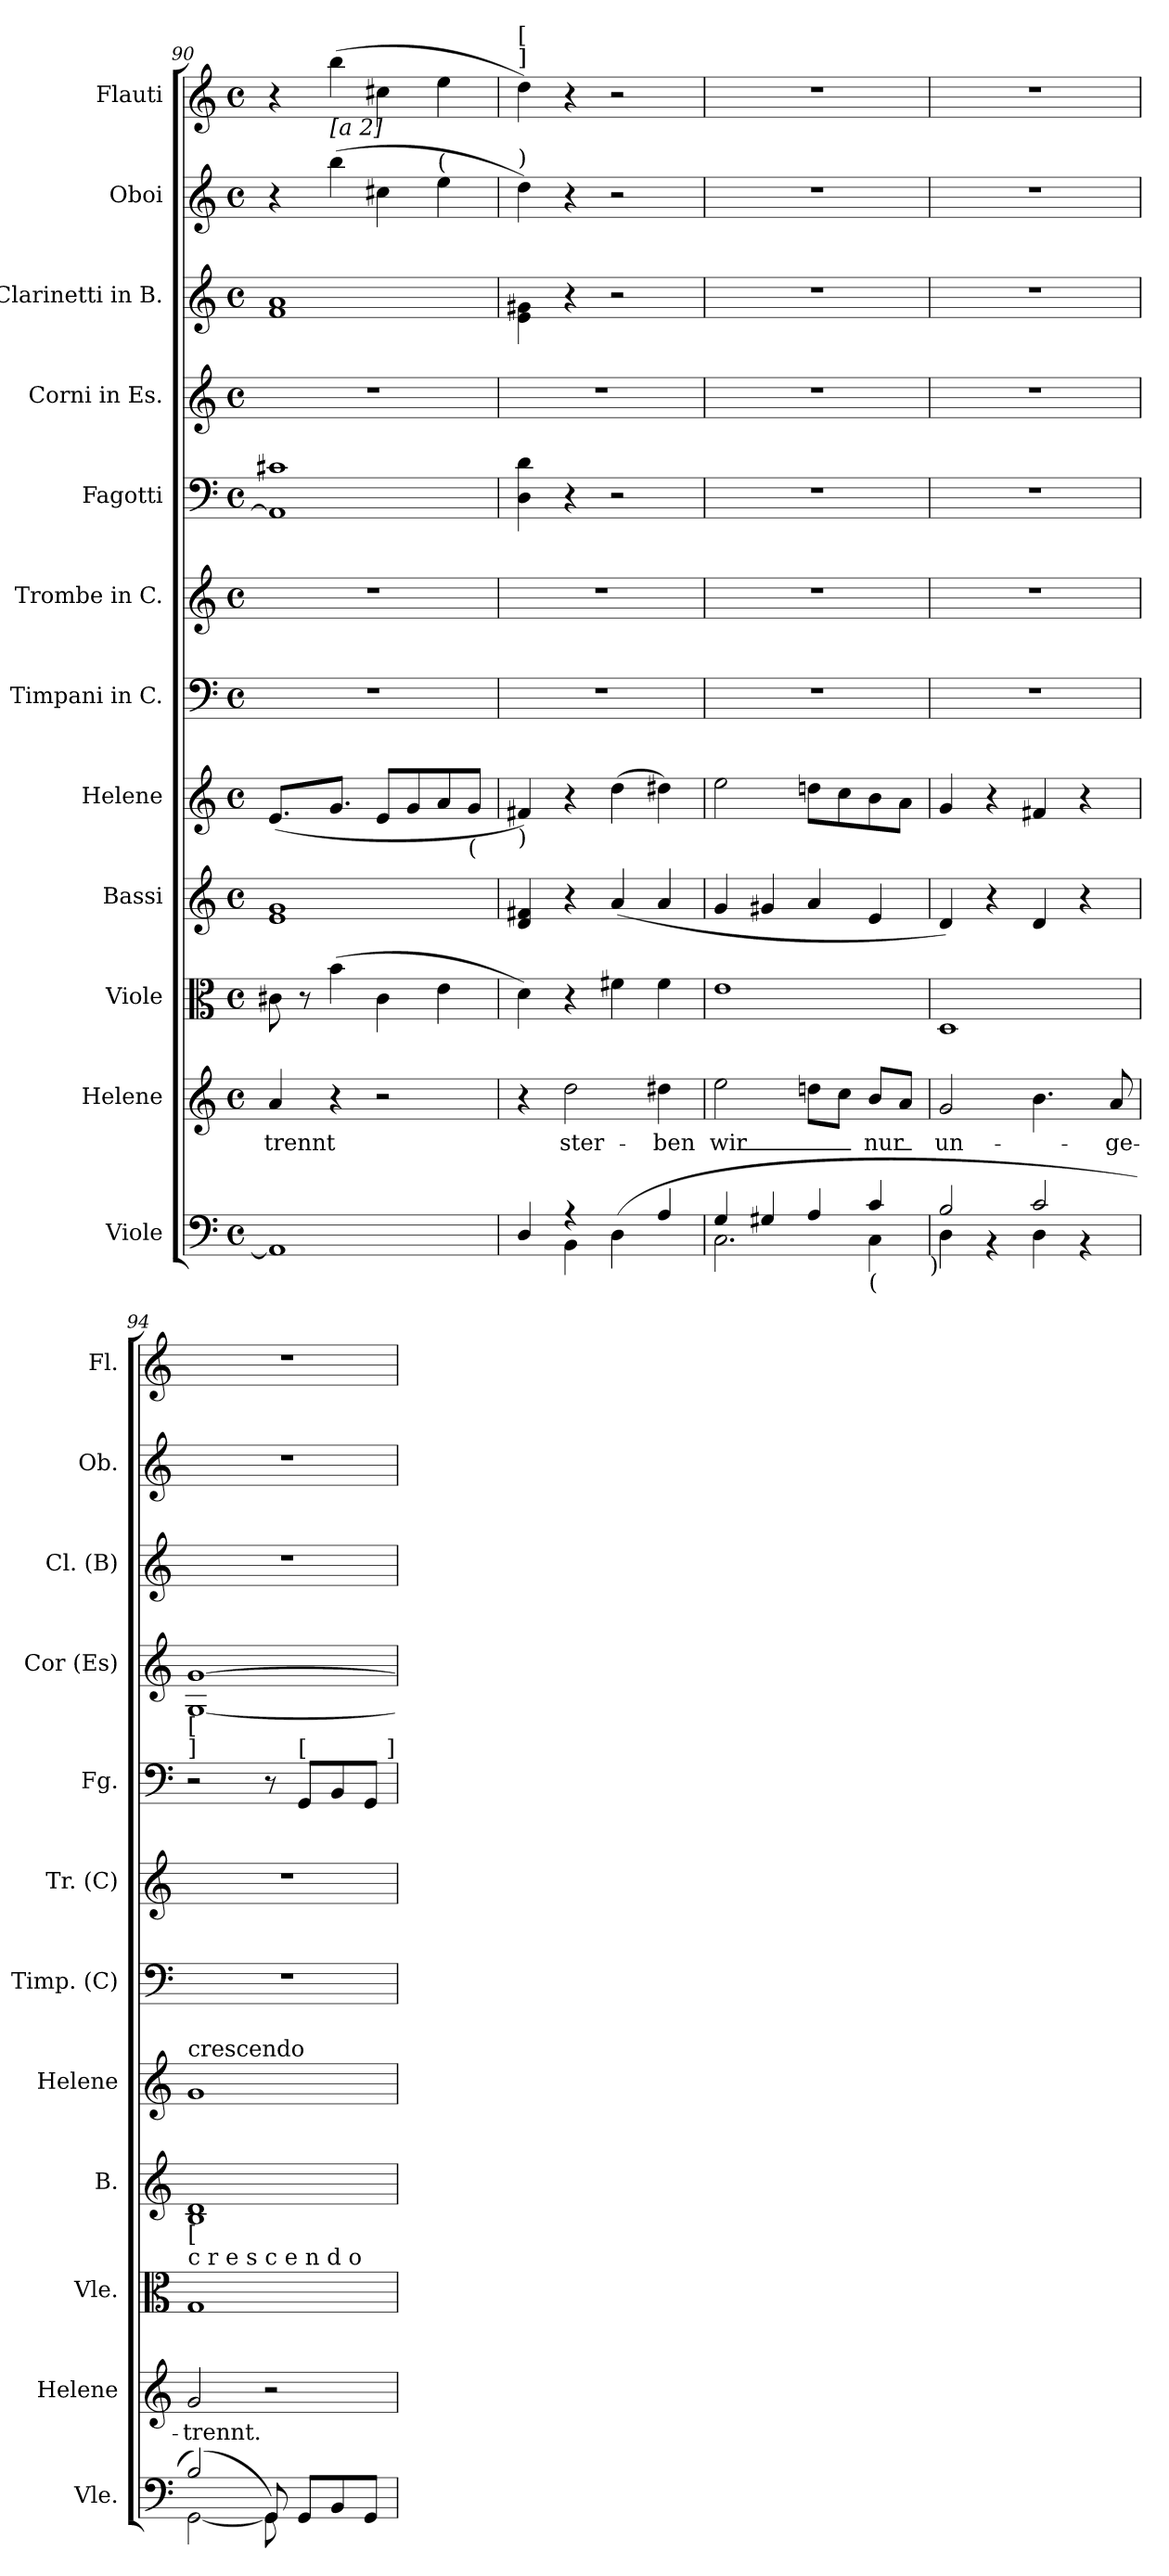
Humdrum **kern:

**kern	**kern	**text	**kern	**kern	**kern	**kern	**kern	**kern	**kern	**kern	**kern	**kern
*part12	*part11	*part11	*part10	*part9	*part8	*part7	*part6	*part5	*part4	*part3	*part2	*part1
*staff12	*staff11	*staff11	*staff10	*staff9	*staff8	*staff7	*staff6	*staff5	*staff4	*staff3	*staff2	*staff1
*I"Viole	*I"Helene	*	*I"Viole	*I"Bassi	*I"Helene	*I"Timpani in C.	*I"Trombe in C.	*I"Fagotti	*I"Corni in Es.	*I"Clarinetti in B.	*I"Oboi	*I"Flauti
*I'Vle.	*I'Helene	*	*I'Vle.	*I'B.	*I'Helene	*I'Timp. (C)	*I'Tr. (C)	*I'Fg.	*I'Cor (Es)	*I'Cl. (B)	*I'Ob.	*I'Fl.
*clefF4	*clefG2	*	*clefC3	*clefG2	*clefG2	*clefF4	*clefG2	*clefF4	*clefG2	*clefG2	*clefG2	*clefG2
*	*	*	*	*	*	*	*	*	*ITrd4c7	*ITrd1c2	*	*
*M4/4	*M4/4	*	*M4/4	*M4/4	*M4/4	*M4/4	*M4/4	*M4/4	*M4/4	*M4/4	*M4/4	*M4/4
*met(c)	*met(c)	*	*met(c)	*met(c)	*met(c)	*met(c)	*met(c)	*met(c)	*met(c)	*met(c)	*met(c)	*met(c)
*	*	*	*	*	*Xtuplet	*	*	*	*	*	*	*
=90	=90	=90	=90	=90	=90	=90	=90	=90	=90	=90	=90	=90
*	*	*	*	*	*	*	*	*^	*	*	*	*
1AA]	4a/	trennt	8c#\	(>1e 1g	(<6.e/L	1r	1r	1c#	1AA]	1r	1e 1g	4r	4r
.	.	.	8r	.	.	.	.	.	.	.	.	.	.
!	!	!	!	!	!	!	!	!	!	!	!	!	!LO:TX:b:t=[a 2]
.	4r	.	(>4b\	.	6.g/J	.	.	.	.	.	.	(>4bb\	(>4bb\
.	2r	.	4c#\	.	8e/L	.	.	.	.	.	.	4cc#\	4cc#\
.	.	.	.	.	8g/	.	.	.	.	.	.	.	.
!	!	!	!	!	!	!	!	!	!	!	!	!LO:TX:a:t=(	!
.	.	.	4e\	.	8a/	.	.	.	.	.	.	4ee\	4ee\
!	!	!	!	!	!LO:TX:b:t=(	!	!	!	!	!	!	!	!
.	.	.	.	.	8g/J	.	.	.	.	.	.	.	.
*	*	*	*	*	*	*	*	*v	*v	*	*	*	*
=91	=91	=91	=91	=91	=91	=91	=91	=91	=91	=91	=91	=91
*^	*	*	*	*	*	*	*	*	*	*	*	*
!	!	!	!	!	!	!	!	!	!	!	!	!	!LO:TX:a:t=]
!	!	!	!	!	!	!	!	!	!	!	!	!	!LO:TX:a:t=[
!	!	!	!	!	!	!	!	!	!	!	!	!LO:TX:a:t=)	!
!	!	!	!	!	!	!LO:TX:b:t=)	!	!	!	!	!	!	!
4D/	4ryy	4r	.	4d\)	4d/ 4f#/	4f#/)	1r	1r	4D\ 4d\	1r	4d\ 4f#\	4dd\)	4dd\)
4r	4BB\	2dd\	ster-	4r	4r	4r	.	.	4r	.	4r	4r	4r
(>4D	2ryy	.	.	4f#\	(<4a/	(>4dd\	.	.	2r	.	2r	2r	2r
4A/	.	4dd#\	ben	4f#\	4a/	4dd#\)	.	.	.	.	.	.	.
=92	=92	=92	=92	=92	=92	=92	=92	=92	=92	=92	=92	=92	=92
4G/	2.C\	2ee\	wir_	1e	4g/	2ee\	1r	1r	1r	1r	1r	1r	1r
4G#/	.	.	.	.	4g#/	.	.	.	.	.	.	.	.
4A/	.	8ddn\L	.	.	4a/	8ddn\L	.	.	.	.	.	.	.
.	.	8cc\J	.	.	.	8cc\	.	.	.	.	.	.	.
!LO:TX:b:t=(	!	!	!	!	!	!	!	!	!	!	!	!	!
4c/	4C\	8b/L	nur_	.	4e/	8b\	.	.	.	.	.	.	.
.	.	8a/J	.	.	.	8a\J	.	.	.	.	.	.	.
!LO:TX:b:t=)	!	!	!	!	!	!	!	!	!	!	!	!	!
!!LO:PB:g=z
=93	=93	=93	=93	=93	=93	=93	=93	=93	=93	=93	=93	=93	=93
2B/	4D\	2g/	un-	1D	4d/)	4g/	1r	1r	1r	1r	1r	1r	1r
.	4r	.	.	.	4r	4r	.	.	.	.	.	.	.
2c/	4D\	4.b\	.	.	4d/	4f#/	.	.	.	.	.	.	.
.	4r	.	.	.	4r	4r	.	.	.	.	.	.	.
.	.	8a/	ge-	.	.	.	.	.	.	.	.	.	.
=94	=94	=94	=94	=94	=94	=94	=94	=94	=94	=94	=94	=94	=94
!	!	!	!	!	!	!	!	!	!	!LO:TX:b:t=[	!	!	!
!	!	!	!	!	!	!	!	!	!	!LO:TX:b:t=]	!	!	!
!	!	!	!	!	!	!LO:TX:a:t=crescendo	!	!	!	!	!	!	!
!	!	!	!	!	!LO:TX:b:t=[	!	!	!	!	!	!	!	!
!	!	!	!	!LO:TX:a:t=c r e s c e n d o	!	!	!	!	!	!	!	!	!
(>(>2B/)	[2GG\	2g/	trennt.	1G	1B 1d	1g	1r	1r	2r	[1C [1c	1r	1r	1r
8GG/)	8GG\]	2r	.	.	.	.	.	.	8r	.	.	.	.
!	!	!	!	!	!	!	!	!	!LO:TX:a:t=[	!	!	!	!
8GG/L	4.ryy	.	.	.	.	.	.	.	8GGL	.	.	.	.
8BB/	.	.	.	.	.	.	.	.	8BB	.	.	.	.
8GG/J	.	.	.	.	.	.	.	.	8GGJ	.	.	.	.
*v	*v	*	*	*	*	*	*	*	*	*	*	*	*
!	!	!	!	!	!	!	!	!LO:TX:a:t=]	!	!	!	!
=	=	=	=	=	=	=	=	=	=	=	=	=
*-	*-	*-	*-	*-	*-	*-	*-	*-	*-	*-	*-	*-
